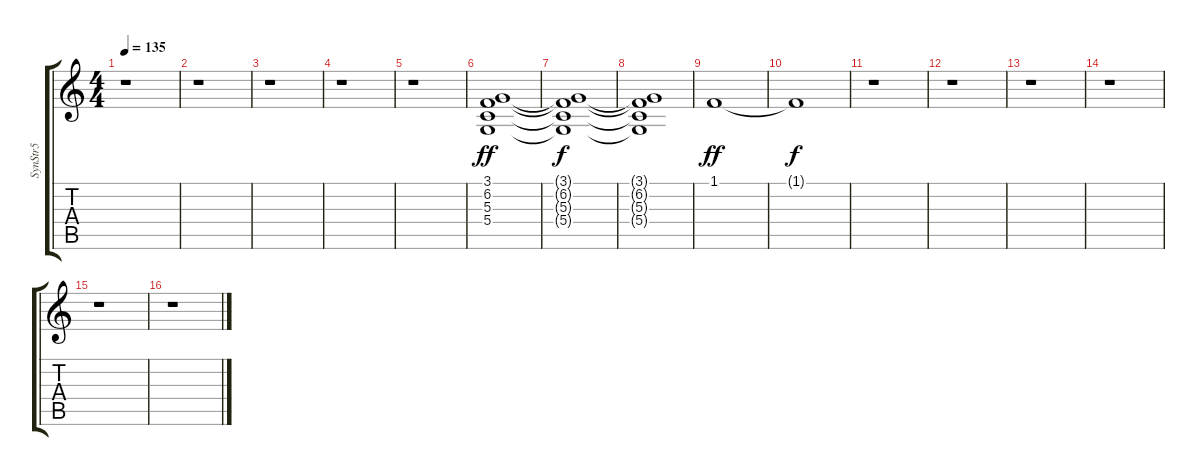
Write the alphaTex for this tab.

\track ("SynStr5" "SynStr5") {instrument synthstrings2}
\staff {score tabs}
\tuning (E4 B3 G3 D3 A2 E2) {hide}
\ts (4 4)
\tempo 135
\clef g2
\ks c
r.1{dy ff} |
r.1 |
r.1 |
r.1 |
r.1 |
(3.1 6.2 5.3 5.4).1 |
(3.1{t} 6.2{t} 5.3{t} 5.4{t}).1{dy f} |
(3.1{t} 6.2{t} 5.3{t} 5.4{t}).1 |
1.1.1{dy ff} |
1.1{t}.1{dy f} |
r.1 |
r.1 |
r.1 |
r.1 |
r.1 |
r.1
